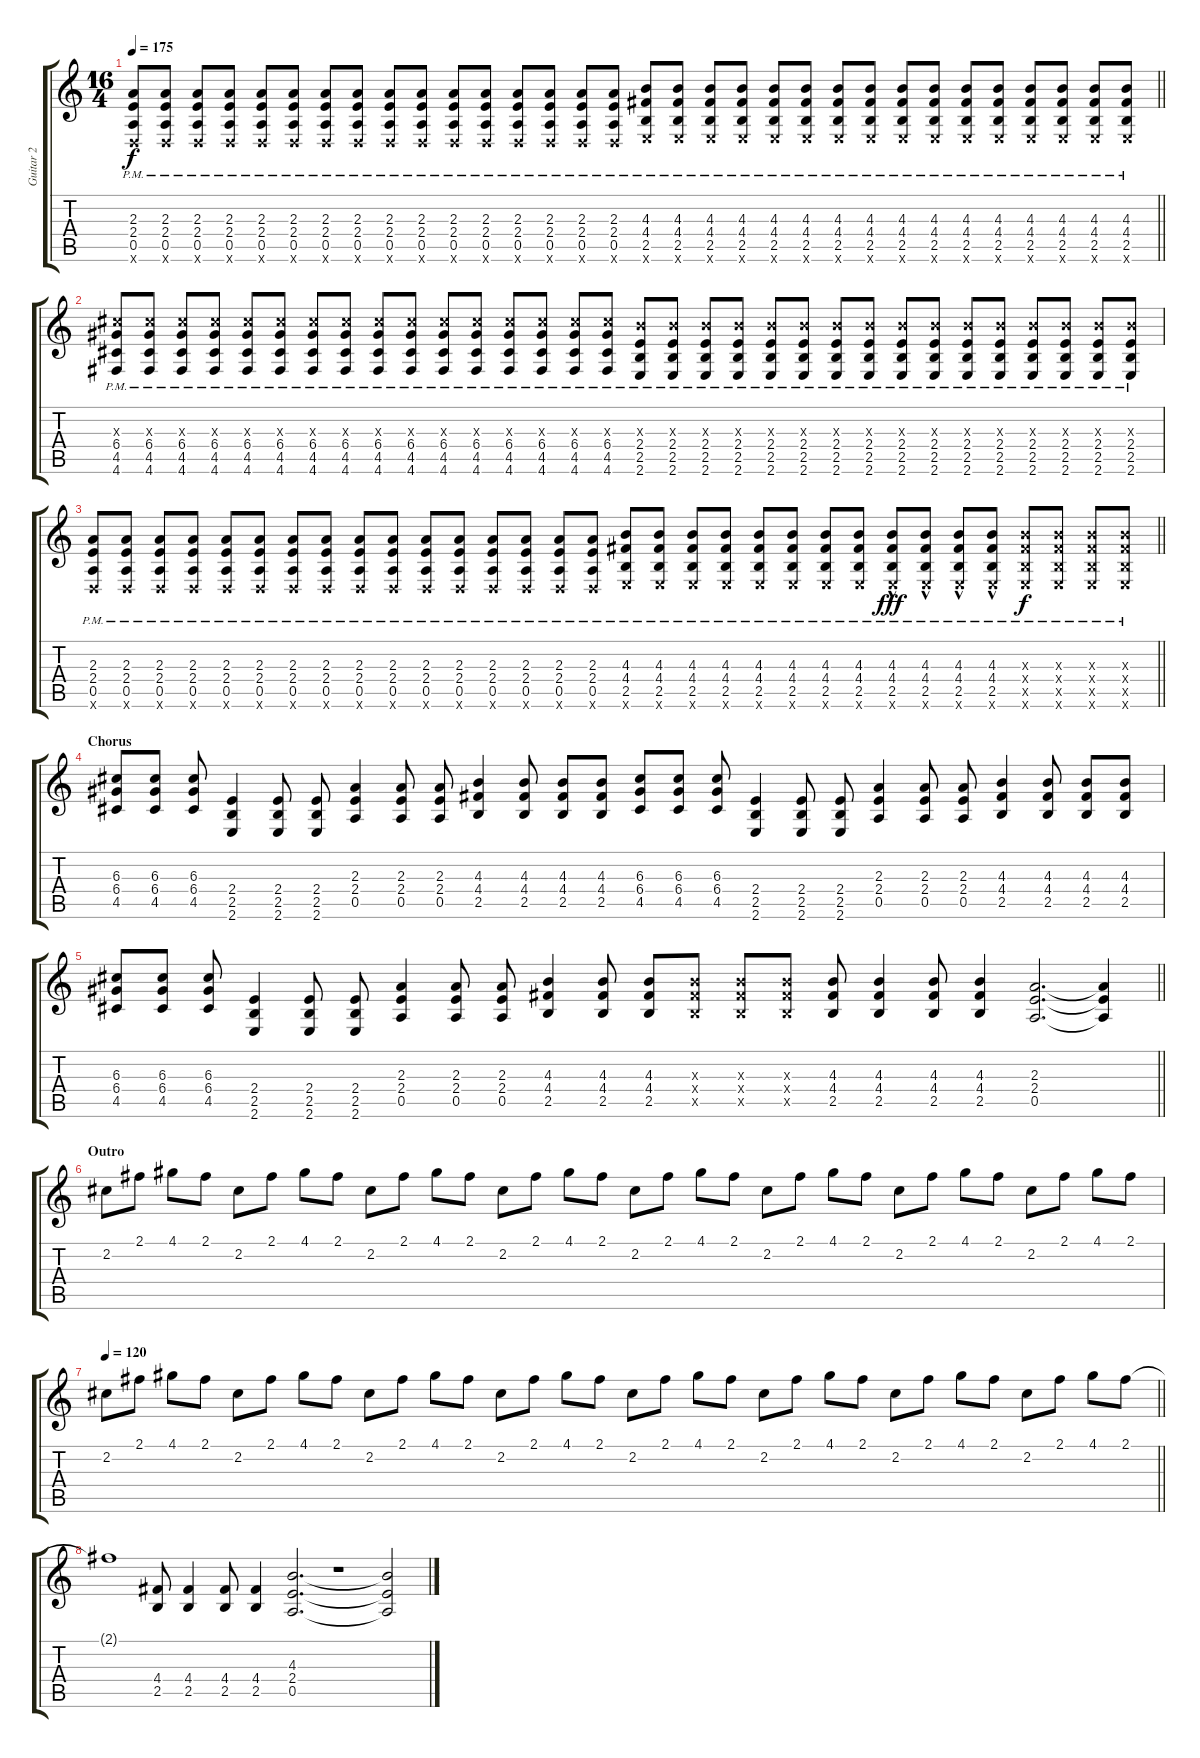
\track ("Guitar 2" "Guitar 2") {instrument overdrivenguitar}
\staff {score tabs}
\tuning (E4 B3 G3 D3 A2 D2) {hide}
\ts (16 4)
\tempo 175
\clef g2
\barLineRight lightlight
\ks c
(2.3 2.4 0.5{pm} 0.6{x}).8{dy f} (2.3 2.4 0.5{pm} 0.6{x}).8 (2.3 2.4 0.5{pm} 0.6{x}).8 (2.3 2.4 0.5{pm} 0.6{x}).8 (2.3 2.4 0.5{pm} 0.6{x}).8 (2.3 2.4 0.5{pm} 0.6{x}).8 (2.3 2.4 0.5{pm} 0.6{x}).8 (2.3 2.4 0.5{pm} 0.6{x}).8 (2.3 2.4 0.5{pm} 0.6{x}).8 (2.3 2.4 0.5{pm} 0.6{x}).8 (2.3 2.4 0.5{pm} 0.6{x}).8 (2.3 2.4 0.5{pm} 0.6{x}).8 (2.3 2.4 0.5{pm} 0.6{x}).8 (2.3 2.4 0.5{pm} 0.6{x}).8 (2.3 2.4 0.5{pm} 0.6{x}).8 (2.3 2.4 0.5{pm} 0.6{x}).8 (4.3 4.4 2.5{pm} 2.6{x}).8 (4.3 4.4 2.5{pm} 2.6{x}).8 (4.3 4.4 2.5{pm} 2.6{x}).8 (4.3 4.4 2.5{pm} 2.6{x}).8 (4.3 4.4 2.5{pm} 2.6{x}).8 (4.3 4.4 2.5{pm} 2.6{x}).8 (4.3 4.4 2.5{pm} 2.6{x}).8 (4.3 4.4 2.5{pm} 2.6{x}).8 (4.3 4.4 2.5{pm} 2.6{x}).8 (4.3 4.4 2.5{pm} 2.6{x}).8 (4.3 4.4 2.5{pm} 2.6{x}).8 (4.3 4.4 2.5{pm} 2.6{x}).8 (4.3 4.4 2.5{pm} 2.6{x}).8 (4.3 4.4 2.5{pm} 2.6{x}).8 (4.3 4.4 2.5{pm} 2.6{x}).8 (4.3 4.4 2.5{pm} 2.6{x}).8 |
(6.3{x} 6.4{pm} 4.5{pm} 4.6{pm}).8 (6.3{x} 6.4{pm} 4.5{pm} 4.6{pm}).8 (6.3{x} 6.4{pm} 4.5{pm} 4.6{pm}).8 (6.3{x} 6.4{pm} 4.5{pm} 4.6{pm}).8 (6.3{x} 6.4{pm} 4.5{pm} 4.6{pm}).8 (6.3{x} 6.4{pm} 4.5{pm} 4.6{pm}).8 (6.3{x} 6.4{pm} 4.5{pm} 4.6{pm}).8 (6.3{x} 6.4{pm} 4.5{pm} 4.6{pm}).8 (6.3{x} 6.4{pm} 4.5{pm} 4.6{pm}).8 (6.3{x} 6.4{pm} 4.5{pm} 4.6{pm}).8 (6.3{x} 6.4{pm} 4.5{pm} 4.6{pm}).8 (6.3{x} 6.4{pm} 4.5{pm} 4.6{pm}).8 (6.3{x} 6.4{pm} 4.5{pm} 4.6{pm}).8 (6.3{x} 6.4{pm} 4.5{pm} 4.6{pm}).8 (6.3{x} 6.4{pm} 4.5{pm} 4.6{pm}).8 (6.3{x} 6.4{pm} 4.5{pm} 4.6{pm}).8 (4.3{x} 2.4{pm} 2.5{pm} 2.6{pm}).8 (4.3{x} 2.4{pm} 2.5{pm} 2.6{pm}).8 (4.3{x} 2.4{pm} 2.5{pm} 2.6{pm}).8 (4.3{x} 2.4{pm} 2.5{pm} 2.6{pm}).8 (4.3{x} 2.4{pm} 2.5{pm} 2.6{pm}).8 (4.3{x} 2.4{pm} 2.5{pm} 2.6{pm}).8 (4.3{x} 2.4{pm} 2.5{pm} 2.6{pm}).8 (4.3{x} 2.4{pm} 2.5{pm} 2.6{pm}).8 (4.3{x} 2.4{pm} 2.5{pm} 2.6{pm}).8 (4.3{x} 2.4{pm} 2.5{pm} 2.6{pm}).8 (4.3{x} 2.4{pm} 2.5{pm} 2.6{pm}).8 (4.3{x} 2.4{pm} 2.5{pm} 2.6{pm}).8 (4.3{x} 2.4{pm} 2.5{pm} 2.6{pm}).8 (4.3{x} 2.4{pm} 2.5{pm} 2.6).8 (4.3{x} 2.4{pm} 2.5{pm} 2.6).8 (4.3{x} 2.4{pm} 2.5{pm} 2.6{pm}).8 |
\barLineRight lightlight
(2.3 2.4 0.5{pm} 0.6{x}).8 (2.3 2.4 0.5{pm} 0.6{x}).8 (2.3 2.4 0.5{pm} 0.6{x}).8 (2.3 2.4 0.5{pm} 0.6{x}).8 (2.3 2.4 0.5{pm} 0.6{x}).8 (2.3 2.4 0.5{pm} 0.6{x}).8 (2.3 2.4 0.5{pm} 0.6{x}).8 (2.3 2.4 0.5{pm} 0.6{x}).8 (2.3 2.4 0.5{pm} 0.6{x}).8 (2.3 2.4 0.5{pm} 0.6{x}).8 (2.3 2.4 0.5{pm} 0.6{x}).8 (2.3 2.4 0.5{pm} 0.6{x}).8 (2.3 2.4 0.5{pm} 0.6{x}).8 (2.3 2.4 0.5{pm} 0.6{x}).8 (2.3 2.4 0.5{pm} 0.6{x}).8 (2.3 2.4 0.5{pm} 0.6{x}).8 (4.3 4.4 2.5{pm} 2.6{x}).8 (4.3 4.4 2.5{pm} 2.6{x}).8 (4.3 4.4 2.5{pm} 2.6{x}).8 (4.3 4.4 2.5{pm} 2.6{x}).8 (4.3 4.4 2.5{pm} 2.6{x}).8 (4.3 4.4 2.5{pm} 2.6{x}).8 (4.3 4.4 2.5{pm} 2.6{x}).8 (4.3 4.4 2.5{pm} 2.6{x}).8 (4.3{hac} 4.4{hac} 2.5{hac pm} 2.6{hac x}).8{dy fff} (4.3{hac} 4.4{hac} 2.5{hac pm} 2.6{hac x}).8 (4.3{hac} 4.4{hac} 2.5{hac pm} 2.6{hac x}).8 (4.3{hac} 4.4{hac} 2.5{hac pm} 2.6{hac x}).8 (4.3{x} 4.4{x} 2.5{pm x} 2.6{x}).8{dy f} (4.3{x} 4.4{x} 2.5{pm x} 2.6{x}).8 (4.3{x} 4.4{x} 2.5{pm x} 2.6{x}).8 (4.3{x} 4.4{x} 2.5{pm x} 2.6{x}).8 |
\section ("" "Chorus")
(6.3 6.4 4.5).8 (6.3 6.4 4.5).8 (6.3 6.4 4.5).8 (2.4 2.5 2.6).4 (2.4 2.5 2.6).8 (2.4 2.5 2.6).8 (2.3 2.4 0.5).4 (2.3 2.4 0.5).8 (2.3 2.4 0.5).8 (4.3 4.4 2.5).4 (4.3 4.4 2.5).8 (4.3 4.4 2.5).8 (4.3 4.4 2.5).8 (6.3 6.4 4.5).8 (6.3 6.4 4.5).8 (6.3 6.4 4.5).8 (2.4 2.5 2.6).4 (2.4 2.5 2.6).8 (2.4 2.5 2.6).8 (2.3 2.4 0.5).4 (2.3 2.4 0.5).8 (2.3 2.4 0.5).8 (4.3 4.4 2.5).4 (4.3 4.4 2.5).8 (4.3 4.4 2.5).8 (4.3 4.4 2.5).8 |
\barLineRight lightlight
(6.3 6.4 4.5).8 (6.3 6.4 4.5).8 (6.3 6.4 4.5).8 (2.4 2.5 2.6).4 (2.4 2.5 2.6).8 (2.4 2.5 2.6).8 (2.3 2.4 0.5).4 (2.3 2.4 0.5).8 (2.3 2.4 0.5).8 (4.3 4.4 2.5).4 (4.3 4.4 2.5).8 (4.3 4.4 2.5).8 (4.3{x} 4.4{x} 2.5{x}).8 (4.3{x} 4.4{x} 2.5{x}).8 (4.3{x} 4.4{x} 2.5{x}).8 (4.3 4.4 2.5).8 (4.3 4.4 2.5).4 (4.3 4.4 2.5).8 (4.3 4.4 2.5).4 (2.3 2.4 0.5).2{d} (2.3{t} 2.4{t} 0.5{t}).4 |
\section ("" "Outro")
2.2.8 2.1.8 4.1.8 2.1.8 2.2.8 2.1.8 4.1.8 2.1.8 2.2.8 2.1.8 4.1.8 2.1.8 2.2.8 2.1.8 4.1.8 2.1.8 2.2.8 2.1.8 4.1.8 2.1.8 2.2.8 2.1.8 4.1.8 2.1.8 2.2.8 2.1.8 4.1.8 2.1.8 2.2.8 2.1.8 4.1.8 2.1.8 |
\tempo 120
\barLineRight lightlight
2.2.8 2.1.8 4.1.8 2.1.8 2.2.8 2.1.8 4.1.8 2.1.8 2.2.8 2.1.8 4.1.8 2.1.8 2.2.8 2.1.8 4.1.8 2.1.8 2.2.8 2.1.8 4.1.8 2.1.8 2.2.8 2.1.8 4.1.8 2.1.8 2.2.8 2.1.8 4.1.8 2.1.8 2.2.8 2.1.8 4.1.8 2.1.8 |
2.1{t}.1 (4.4 2.5).8 (4.4 2.5).4 (4.4 2.5).8 (4.4 2.5).4 (4.3 2.4 0.5).2{d} r.1 (4.3{t} 2.4{t} 0.5{t}).2
